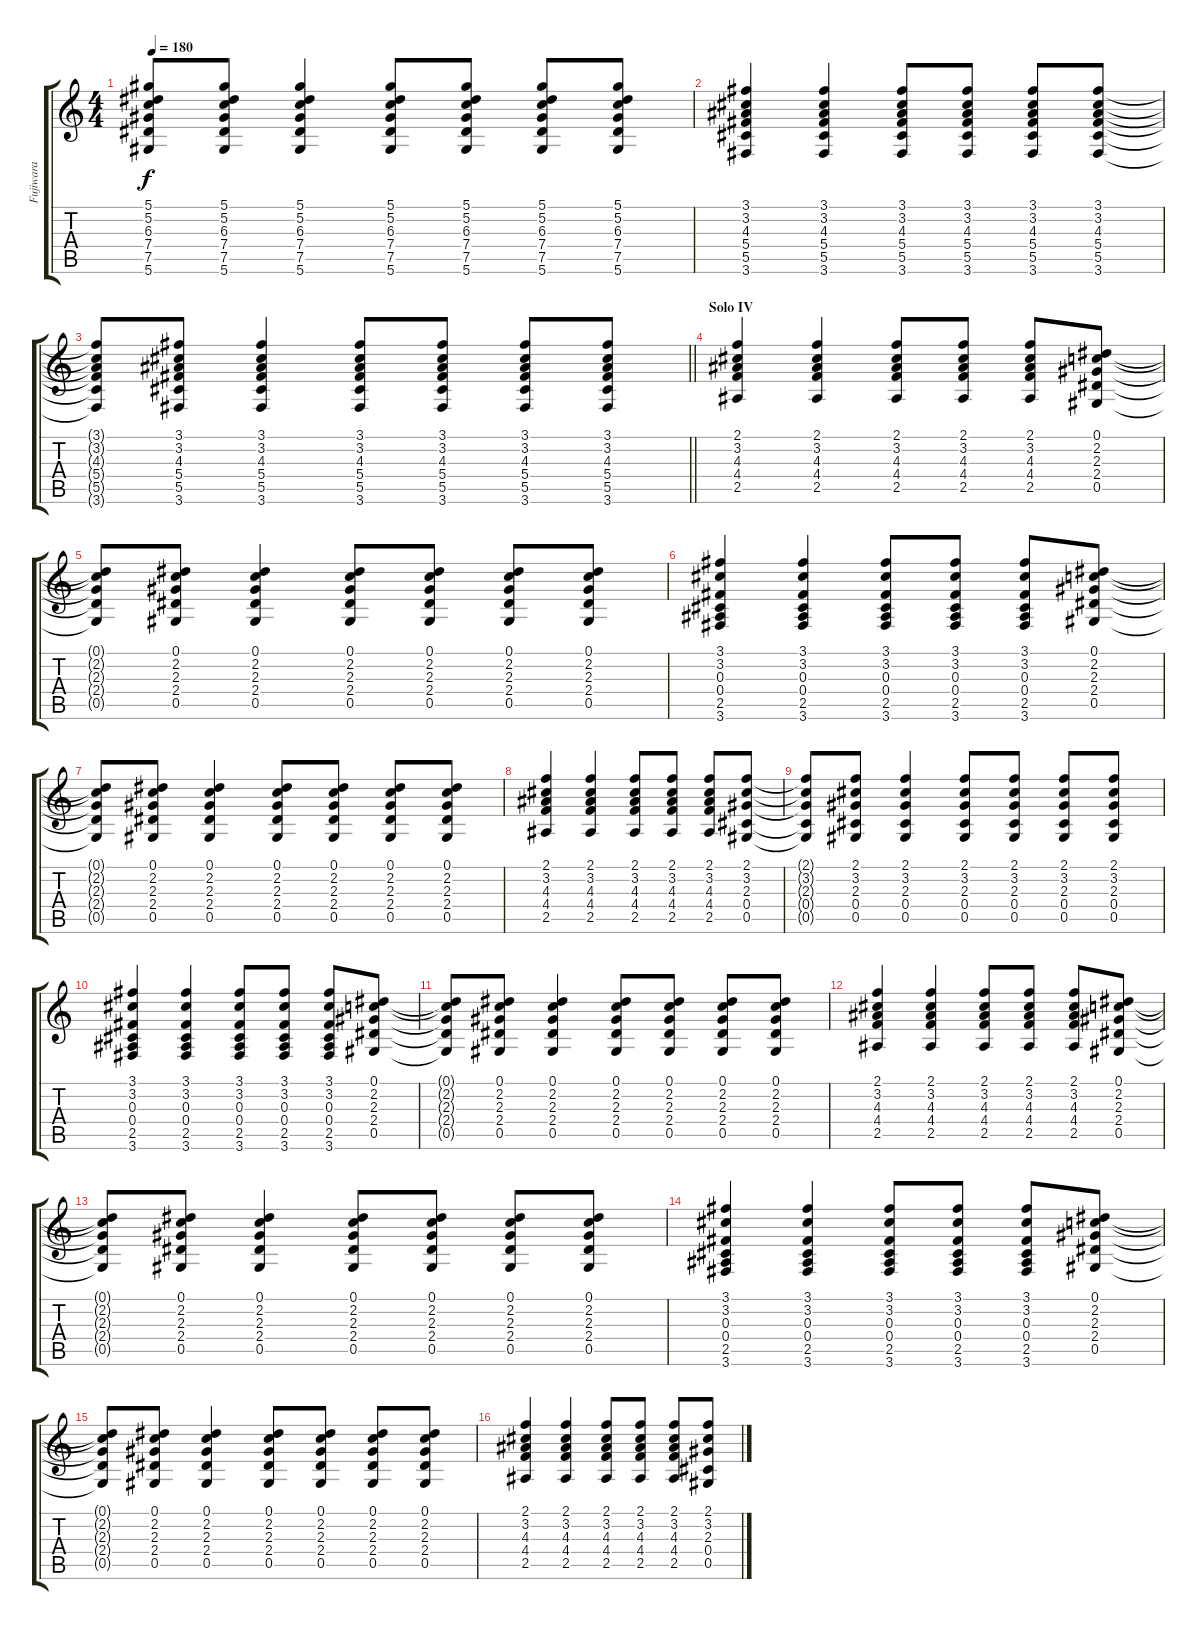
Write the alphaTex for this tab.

\track ("Fujiwara" "Fujiwara") {instrument distortionguitar}
\staff {score tabs}
\tuning (Eb4 Bb3 Gb3 Db3 Ab2 Eb2) {hide}
\ts (4 4)
\tempo 180
\clef g2
\ks c
(5.1{t} 5.2{t} 6.3{t} 7.4{t} 7.5{t} 5.6{t}).8{dy f} (5.1 5.2 6.3 7.4 7.5 5.6).8 (5.1 5.2 6.3 7.4 7.5 5.6).4 (5.1 5.2 6.3 7.4 7.5 5.6).8 (5.1 5.2 6.3 7.4 7.5 5.6).8 (5.1 5.2 6.3 7.4 7.5 5.6).8 (5.1 5.2 6.3 7.4 7.5 5.6).8 |
(3.1 3.2 4.3 5.4 5.5 3.6).4 (3.1 3.2 4.3 5.4 5.5 3.6).4 (3.1 3.2 4.3 5.4 5.5 3.6).8 (3.1 3.2 4.3 5.4 5.5 3.6).8 (3.1 3.2 4.3 5.4 5.5 3.6).8 (3.1 3.2 4.3 5.4 5.5 3.6).8 |
\barLineRight lightlight
(3.1{t} 3.2{t} 4.3{t} 5.4{t} 5.5{t} 3.6{t}).8 (3.1 3.2 4.3 5.4 5.5 3.6).8 (3.1 3.2 4.3 5.4 5.5 3.6).4 (3.1 3.2 4.3 5.4 5.5 3.6).8 (3.1 3.2 4.3 5.4 5.5 3.6).8 (3.1 3.2 4.3 5.4 5.5 3.6).8 (3.1 3.2 4.3 5.4 5.5 3.6).8 |
\section ("" "Solo IV")
(2.1 3.2 4.3 4.4 2.5).4 (2.1 3.2 4.3 4.4 2.5).4 (2.1 3.2 4.3 4.4 2.5).8 (2.1 3.2 4.3 4.4 2.5).8 (2.1 3.2 4.3 4.4 2.5).8 (0.1 2.2 2.3 2.4 0.5).8 |
(0.1{t} 2.2{t} 2.3{t} 2.4{t} 0.5{t}).8 (0.1 2.2 2.3 2.4 0.5).8 (0.1 2.2 2.3 2.4 0.5).4 (0.1 2.2 2.3 2.4 0.5).8 (0.1 2.2 2.3 2.4 0.5).8 (0.1 2.2 2.3 2.4 0.5).8 (0.1 2.2 2.3 2.4 0.5).8 |
(3.1 3.2 0.3 0.4 2.5 3.6).4 (3.1 3.2 0.3 0.4 2.5 3.6).4 (3.1 3.2 0.3 0.4 2.5 3.6).8 (3.1 3.2 0.3 0.4 2.5 3.6).8 (3.1 3.2 0.3 0.4 2.5 3.6).8 (0.1 2.2 2.3 2.4 0.5).8 |
(0.1{t} 2.2{t} 2.3{t} 2.4{t} 0.5{t}).8 (0.1 2.2 2.3 2.4 0.5).8 (0.1 2.2 2.3 2.4 0.5).4 (0.1 2.2 2.3 2.4 0.5).8 (0.1 2.2 2.3 2.4 0.5).8 (0.1 2.2 2.3 2.4 0.5).8 (0.1 2.2 2.3 2.4 0.5).8 |
(2.1 3.2 4.3 4.4 2.5).4 (2.1 3.2 4.3 4.4 2.5).4 (2.1 3.2 4.3 4.4 2.5).8 (2.1 3.2 4.3 4.4 2.5).8 (2.1 3.2 4.3 4.4 2.5).8 (2.1 3.2 2.3 0.4 0.5).8 |
(2.1{t} 3.2{t} 2.3{t} 0.4{t} 0.5{t}).8 (2.1 3.2 2.3 0.4 0.5).8 (2.1 3.2 2.3 0.4 0.5).4 (2.1 3.2 2.3 0.4 0.5).8 (2.1 3.2 2.3 0.4 0.5).8 (2.1 3.2 2.3 0.4 0.5).8 (2.1 3.2 2.3 0.4 0.5).8 |
(3.1 3.2 0.3 0.4 2.5 3.6).4 (3.1 3.2 0.3 0.4 2.5 3.6).4 (3.1 3.2 0.3 0.4 2.5 3.6).8 (3.1 3.2 0.3 0.4 2.5 3.6).8 (3.1 3.2 0.3 0.4 2.5 3.6).8 (0.1 2.2 2.3 2.4 0.5).8 |
(0.1{t} 2.2{t} 2.3{t} 2.4{t} 0.5{t}).8 (0.1 2.2 2.3 2.4 0.5).8 (0.1 2.2 2.3 2.4 0.5).4 (0.1 2.2 2.3 2.4 0.5).8 (0.1 2.2 2.3 2.4 0.5).8 (0.1 2.2 2.3 2.4 0.5).8 (0.1 2.2 2.3 2.4 0.5).8 |
(2.1 3.2 4.3 4.4 2.5).4 (2.1 3.2 4.3 4.4 2.5).4 (2.1 3.2 4.3 4.4 2.5).8 (2.1 3.2 4.3 4.4 2.5).8 (2.1 3.2 4.3 4.4 2.5).8 (0.1 2.2 2.3 2.4 0.5).8 |
(0.1{t} 2.2{t} 2.3{t} 2.4{t} 0.5{t}).8 (0.1 2.2 2.3 2.4 0.5).8 (0.1 2.2 2.3 2.4 0.5).4 (0.1 2.2 2.3 2.4 0.5).8 (0.1 2.2 2.3 2.4 0.5).8 (0.1 2.2 2.3 2.4 0.5).8 (0.1 2.2 2.3 2.4 0.5).8 |
(3.1 3.2 0.3 0.4 2.5 3.6).4 (3.1 3.2 0.3 0.4 2.5 3.6).4 (3.1 3.2 0.3 0.4 2.5 3.6).8 (3.1 3.2 0.3 0.4 2.5 3.6).8 (3.1 3.2 0.3 0.4 2.5 3.6).8 (0.1 2.2 2.3 2.4 0.5).8 |
(0.1{t} 2.2{t} 2.3{t} 2.4{t} 0.5{t}).8 (0.1 2.2 2.3 2.4 0.5).8 (0.1 2.2 2.3 2.4 0.5).4 (0.1 2.2 2.3 2.4 0.5).8 (0.1 2.2 2.3 2.4 0.5).8 (0.1 2.2 2.3 2.4 0.5).8 (0.1 2.2 2.3 2.4 0.5).8 |
(2.1 3.2 4.3 4.4 2.5).4 (2.1 3.2 4.3 4.4 2.5).4 (2.1 3.2 4.3 4.4 2.5).8 (2.1 3.2 4.3 4.4 2.5).8 (2.1 3.2 4.3 4.4 2.5).8 (2.1 3.2 2.3 0.4 0.5).8
